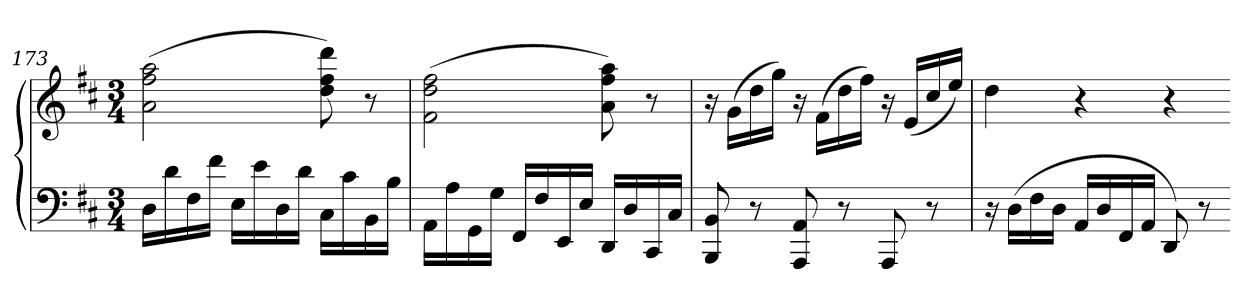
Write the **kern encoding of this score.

**kern	**kern
*part1	*part1
*staff2	*staff1
*clefF4	*clefG2
*k[f#c#]	*k[f#c#]
*D:	*D:
*M3/4	*M3/4
=173	=173
16DLL	(2a 2ff# 2aa
16d	.
16F#	.
16f#JJ	.
16ELL	.
16e	.
16D	.
16dJJ	.
16C#LL	8dd 8ff# 8ddd)
16c#	.
16BB	8r
16BJJ	.
=174	=174
16AALL	(2f# 2dd 2ff#
16A	.
16GG	.
16GJJ	.
16FF#LL	.
16F#	.
16EE	.
16EJJ	.
16DDLL	8a 8ff# 8aa)
16D	.
16CC#	8r
16C#JJ	.
=175	=175
8BBB 8BB	16r
.	(16gLL
8r	16dd
.	16ggJJ)
8AAA 8AA	16r
.	(16f#LL
8r	16dd
.	16ff#JJ)
8AAA	16r
.	(16eLL
8r	16cc#
.	16eeJJ)
=176	=176
16r	4dd
(16DLL	.
16F#	.
16DJJ	.
16AALL	4r
16D	.
16FF#	.
16AAJJ	.
8DD)	4r
8r	.
=-	=-
*-	*-
